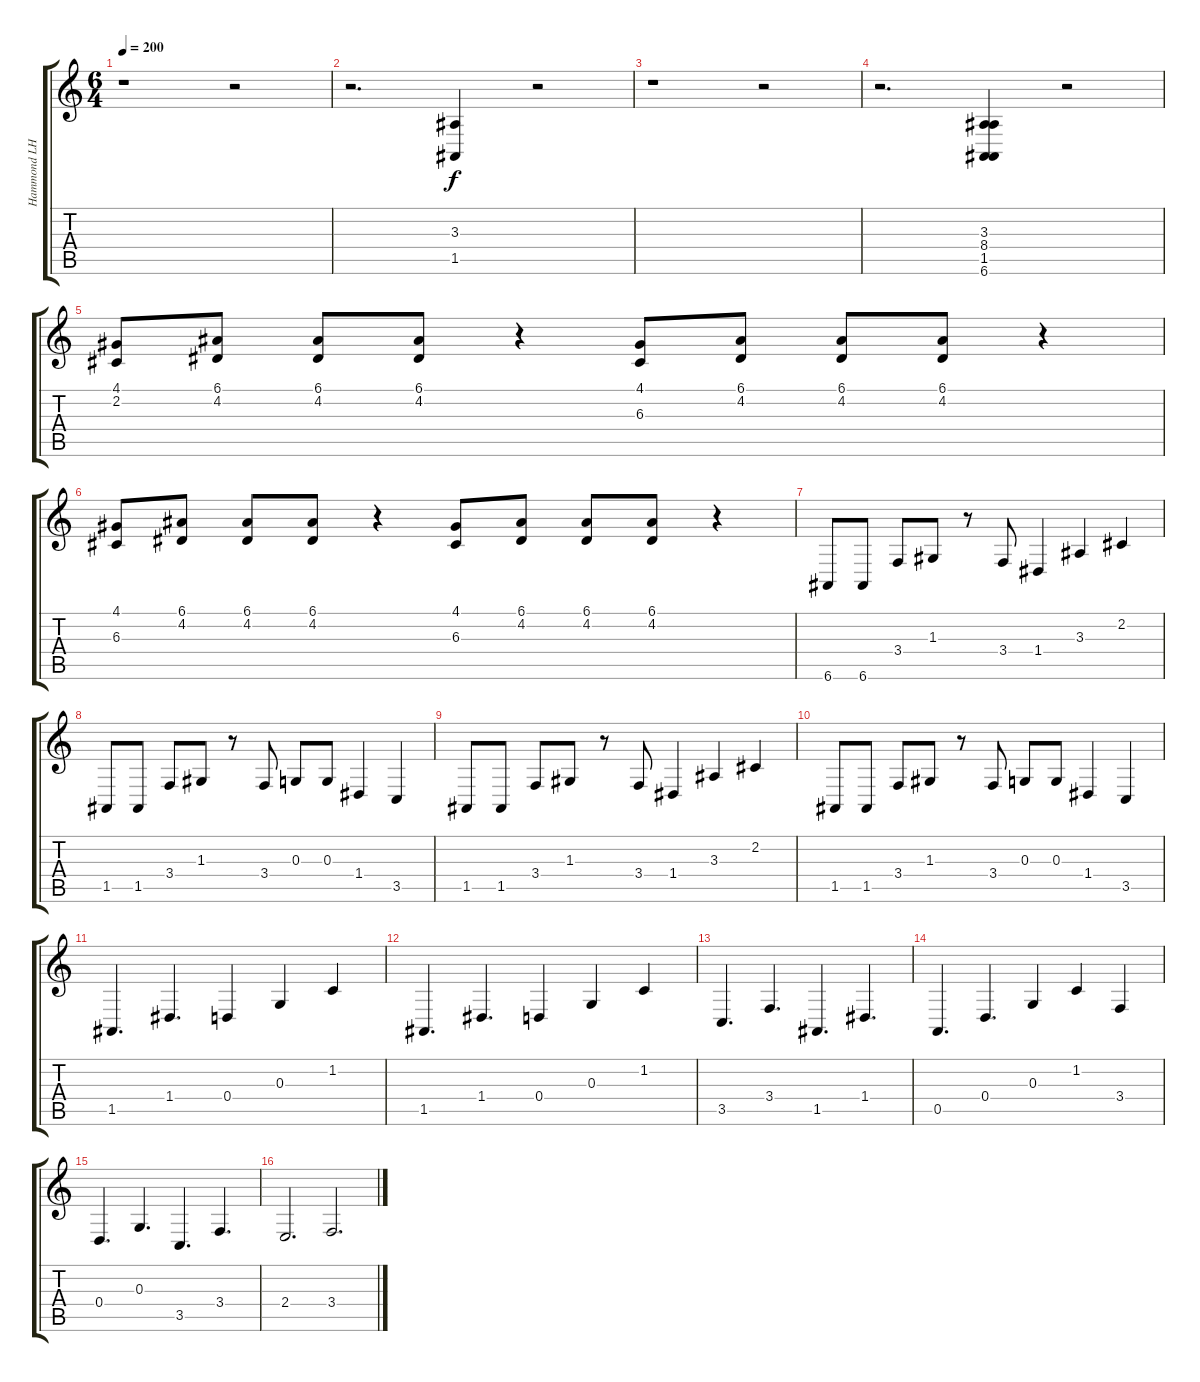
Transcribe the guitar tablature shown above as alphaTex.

\track ("Hammond LH" "Hammond LH") {instrument percussiveorgan}
\staff {score tabs}
\tuning (E4 B3 G3 D3 A2 E2) {hide}
\ts (6 4)
\tempo 200
\clef g2
\ks c
r.1{dy f} r.2 |
r.2{d} (3.3 1.5).4 r.2 |
r.1 r.2 |
r.2{d} (3.3 8.4 1.5 6.6).4 r.2 |
(4.1 2.2).8 (6.1 4.2).8 (6.1 4.2).8 (6.1 4.2).8 r.4 (4.1 6.3).8 (6.1 4.2).8 (6.1 4.2).8 (6.1 4.2).8 r.4 |
(4.1 6.3).8 (6.1 4.2).8 (6.1 4.2).8 (6.1 4.2).8 r.4 (4.1 6.3).8 (6.1 4.2).8 (6.1 4.2).8 (6.1 4.2).8 r.4 |
6.6.8 6.6.8 3.4.8 1.3.8 r.8 3.4.8 1.4.4 3.3.4 2.2.4 |
1.5.8 1.5.8 3.4.8 1.3.8 r.8 3.4.8 0.3.8 0.3.8 1.4.4 3.5.4 |
1.5.8 1.5.8 3.4.8 1.3.8 r.8 3.4.8 1.4.4 3.3.4 2.2.4 |
1.5.8 1.5.8 3.4.8 1.3.8 r.8 3.4.8 0.3.8 0.3.8 1.4.4 3.5.4 |
1.5.4{d} 1.4.4{d} 0.4.4 0.3.4 1.2.4 |
1.5.4{d} 1.4.4{d} 0.4.4 0.3.4 1.2.4 |
3.5.4{d} 3.4.4{d} 1.5.4{d} 1.4.4{d} |
0.5.4{d} 0.4.4{d} 0.3.4 1.2.4 3.4.4 |
0.4.4{d} 0.3.4{d} 3.5.4{d} 3.4.4{d} |
2.4.2{d} 3.4.2{d}
